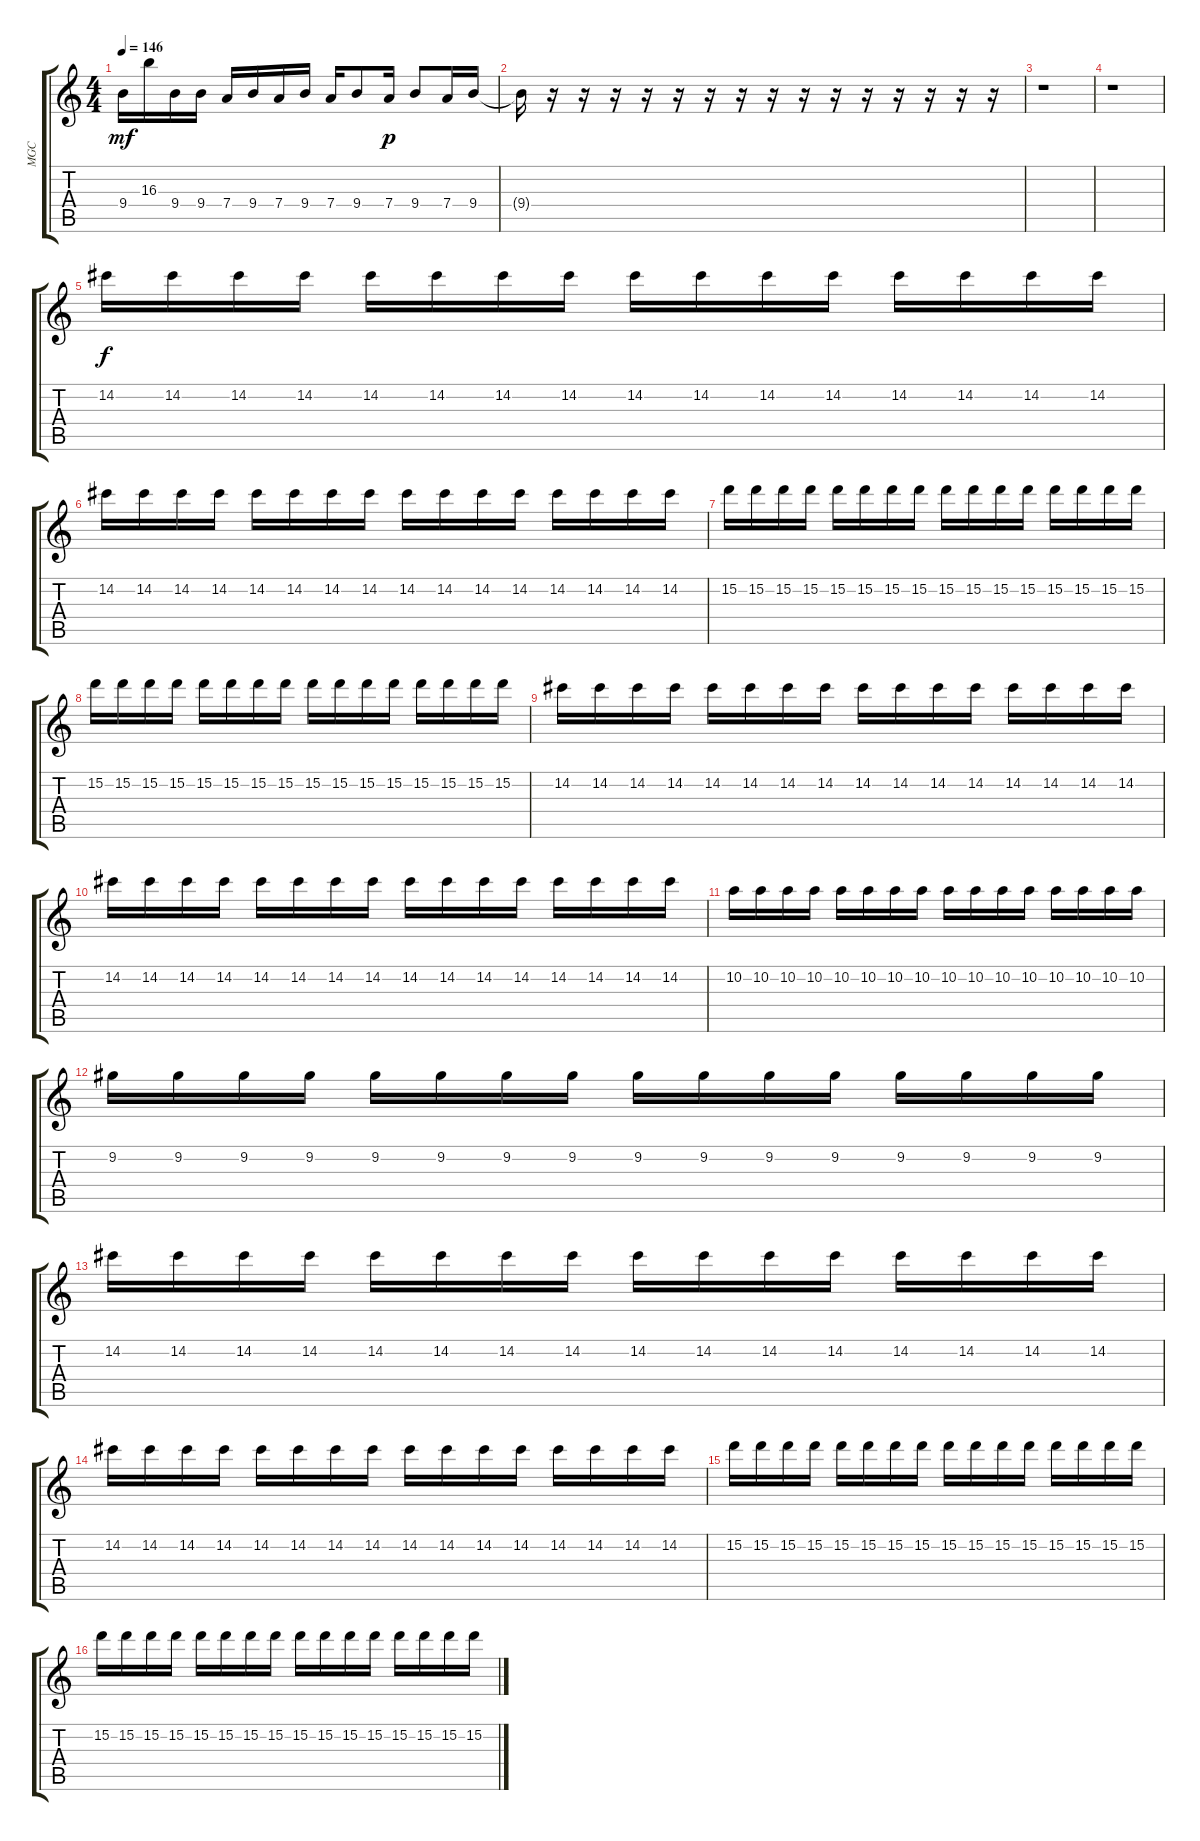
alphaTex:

\track ("MGC" "MGC") {instrument overdrivenguitar}
\staff {score tabs}
\tuning (E4 B3 G3 D3 A2 E2) {hide}
\ts (4 4)
\tempo 146
\clef g2
\ks c
9.4.16{dy mf} 16.3.16 9.4.16 9.4.16 7.4.16 9.4.16 7.4.16 9.4.16 7.4.16 9.4.8 7.4.16{dy p} 9.4.8 7.4.16 9.4.16 |
9.4{t}.16 r.16 r.16 r.16 r.16 r.16 r.16 r.16 r.16 r.16 r.16 r.16 r.16 r.16 r.16 r.16 |
r.1 |
r.1 |
14.2.16{dy f} 14.2.16 14.2.16 14.2.16 14.2.16 14.2.16 14.2.16 14.2.16 14.2.16 14.2.16 14.2.16 14.2.16 14.2.16 14.2.16 14.2.16 14.2.16 |
14.2.16 14.2.16 14.2.16 14.2.16 14.2.16 14.2.16 14.2.16 14.2.16 14.2.16 14.2.16 14.2.16 14.2.16 14.2.16 14.2.16 14.2.16 14.2.16 |
15.2.16 15.2.16 15.2.16 15.2.16 15.2.16 15.2.16 15.2.16 15.2.16 15.2.16 15.2.16 15.2.16 15.2.16 15.2.16 15.2.16 15.2.16 15.2.16 |
15.2.16 15.2.16 15.2.16 15.2.16 15.2.16 15.2.16 15.2.16 15.2.16 15.2.16 15.2.16 15.2.16 15.2.16 15.2.16 15.2.16 15.2.16 15.2.16 |
14.2.16 14.2.16 14.2.16 14.2.16 14.2.16 14.2.16 14.2.16 14.2.16 14.2.16 14.2.16 14.2.16 14.2.16 14.2.16 14.2.16 14.2.16 14.2.16 |
14.2.16 14.2.16 14.2.16 14.2.16 14.2.16 14.2.16 14.2.16 14.2.16 14.2.16 14.2.16 14.2.16 14.2.16 14.2.16 14.2.16 14.2.16 14.2.16 |
10.2.16 10.2.16 10.2.16 10.2.16 10.2.16 10.2.16 10.2.16 10.2.16 10.2.16 10.2.16 10.2.16 10.2.16 10.2.16 10.2.16 10.2.16 10.2.16 |
9.2.16 9.2.16 9.2.16 9.2.16 9.2.16 9.2.16 9.2.16 9.2.16 9.2.16 9.2.16 9.2.16 9.2.16 9.2.16 9.2.16 9.2.16 9.2.16 |
14.2.16 14.2.16 14.2.16 14.2.16 14.2.16 14.2.16 14.2.16 14.2.16 14.2.16 14.2.16 14.2.16 14.2.16 14.2.16 14.2.16 14.2.16 14.2.16 |
14.2.16 14.2.16 14.2.16 14.2.16 14.2.16 14.2.16 14.2.16 14.2.16 14.2.16 14.2.16 14.2.16 14.2.16 14.2.16 14.2.16 14.2.16 14.2.16 |
15.2.16 15.2.16 15.2.16 15.2.16 15.2.16 15.2.16 15.2.16 15.2.16 15.2.16 15.2.16 15.2.16 15.2.16 15.2.16 15.2.16 15.2.16 15.2.16 |
15.2.16 15.2.16 15.2.16 15.2.16 15.2.16 15.2.16 15.2.16 15.2.16 15.2.16 15.2.16 15.2.16 15.2.16 15.2.16 15.2.16 15.2.16 15.2.16
